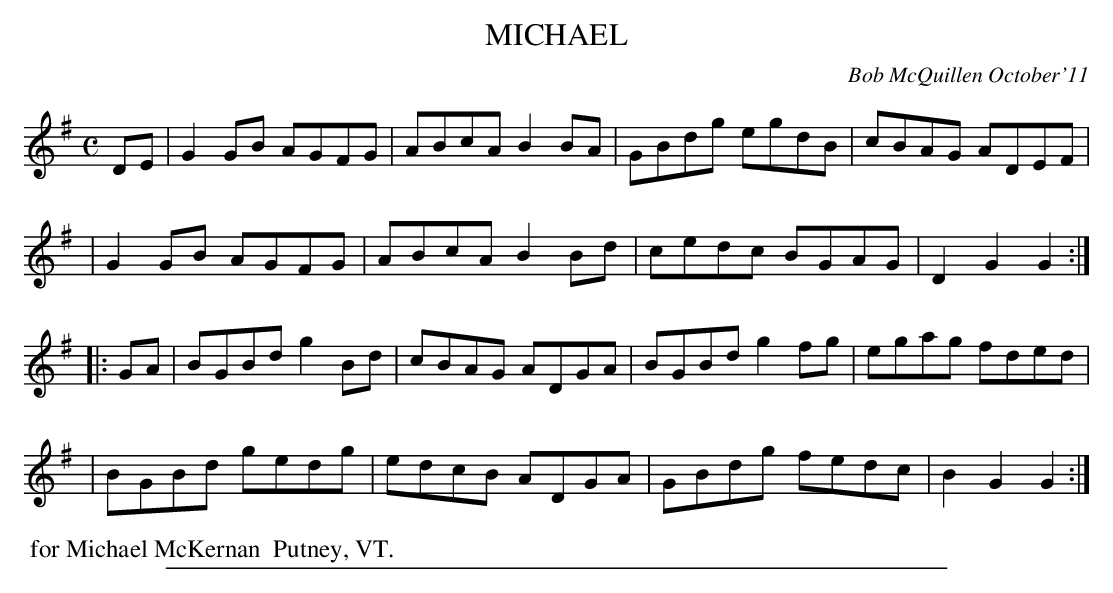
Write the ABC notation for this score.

X:1
T: MICHAEL
C: Bob McQuillen October'11
M: C
L: 1/8
K: G
DE \
| G2GB AGFG | ABcA B2BA | GBdg egdB | cBAG ADEF |
| G2GB AGFG | ABcA B2Bd | cedc BGAG | D2G2 G2 :|
|: GA \
| BGBd g2Bd | cBAG ADGA | BGBd g2fg | egag fded |
| BGBd gedg | edcB ADGA | GBdg fedc | B2G2 G2 :|
